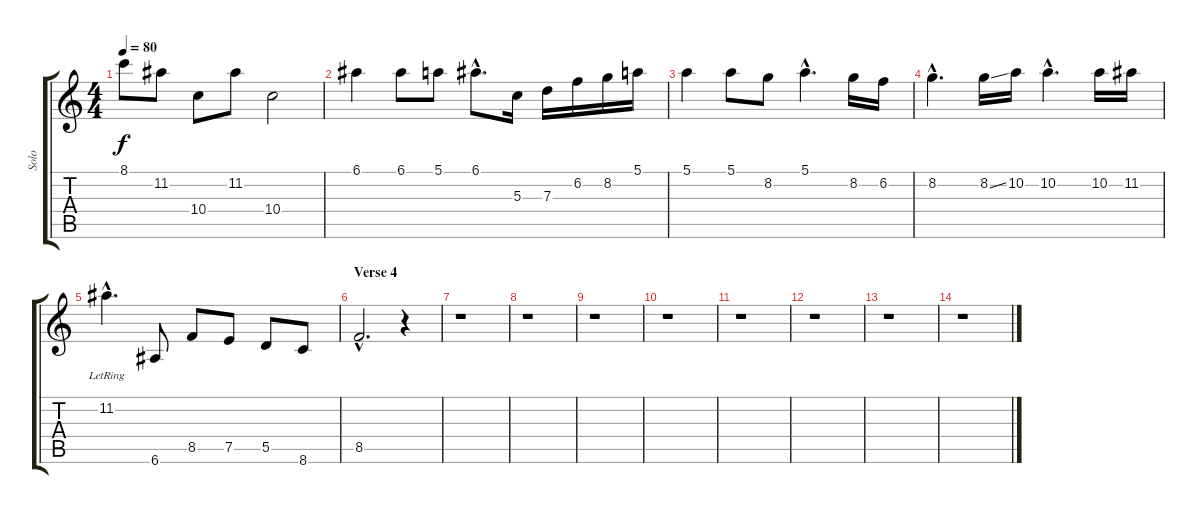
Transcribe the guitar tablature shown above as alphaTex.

\track ("Solo" "Solo") {instrument distortionguitar}
\staff {score tabs}
\tuning (E4 B3 G3 D3 A2 E2) {hide}
\ts (4 4)
\tempo 80
\clef g2
\ks c
8.1.8{dy f} 11.2.8 10.4.8 11.2.8 10.4.2 |
6.1.4 6.1.8 5.1.8 6.1{hac}.8{d} 5.3.16 7.3.16 6.2.16 8.2.16 5.1.16 |
5.1.4 5.1.8 8.2.8 5.1{hac}.4{d} 8.2.16 6.2.16 |
8.2{hac}.4{d} 8.2{ss}.16 10.2.16 10.2{hac}.4{d} 10.2.16 11.2.16 |
11.2{hac lr}.4{d} 6.6.8 8.5.8 7.5.8 5.5.8 8.6.8 |
\section ("" "Verse 4")
8.5{hac}.2{d} r.4 |
r.1 |
r.1 |
r.1 |
r.1 |
r.1 |
r.1 |
r.1 |
r.1
